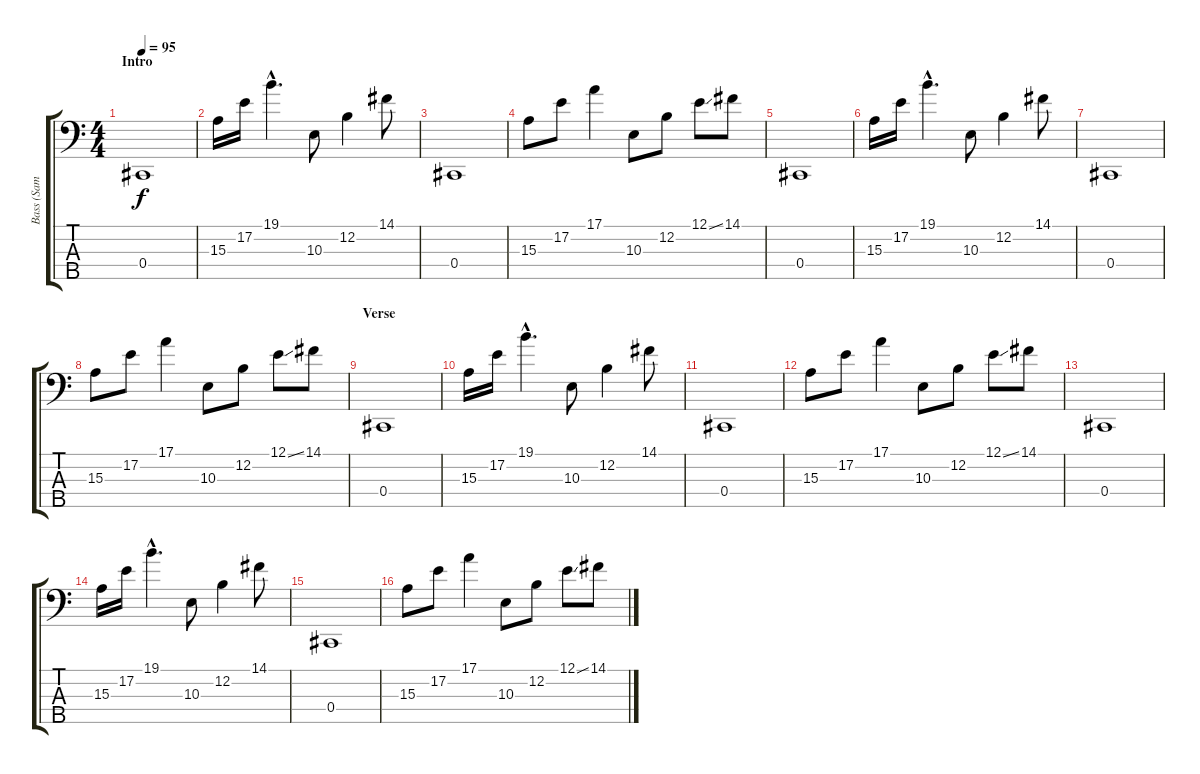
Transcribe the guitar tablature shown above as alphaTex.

\track ("Bass (Sam Rivers)" "Bass (Sam ") {instrument electricbassfinger}
\staff {score tabs}
\tuning (E2 B1 Gb1 Db1 Ab0) {hide}
\ts (4 4)
\section ("" "Intro")
\tempo 95
\clef f4
\ks c
0.4.1{dy f} |
15.3.16 17.2.16 19.1{hac}.4{d} 10.3.8 12.2.4 14.1.8 |
0.4.1 |
15.3.8 17.2.8 17.1.4 10.3.8 12.2.8 12.1{ss}.8 14.1.8 |
0.4.1 |
15.3.16 17.2.16 19.1{hac}.4{d} 10.3.8 12.2.4 14.1.8 |
0.4.1 |
15.3.8 17.2.8 17.1.4 10.3.8 12.2.8 12.1{ss}.8 14.1.8 |
\section ("" "Verse")
0.4.1 |
15.3.16 17.2.16 19.1{hac}.4{d} 10.3.8 12.2.4 14.1.8 |
0.4.1 |
15.3.8 17.2.8 17.1.4 10.3.8 12.2.8 12.1{ss}.8 14.1.8 |
0.4.1 |
15.3.16 17.2.16 19.1{hac}.4{d} 10.3.8 12.2.4 14.1.8 |
0.4.1 |
15.3.8 17.2.8 17.1.4 10.3.8 12.2.8 12.1{ss}.8 14.1.8
